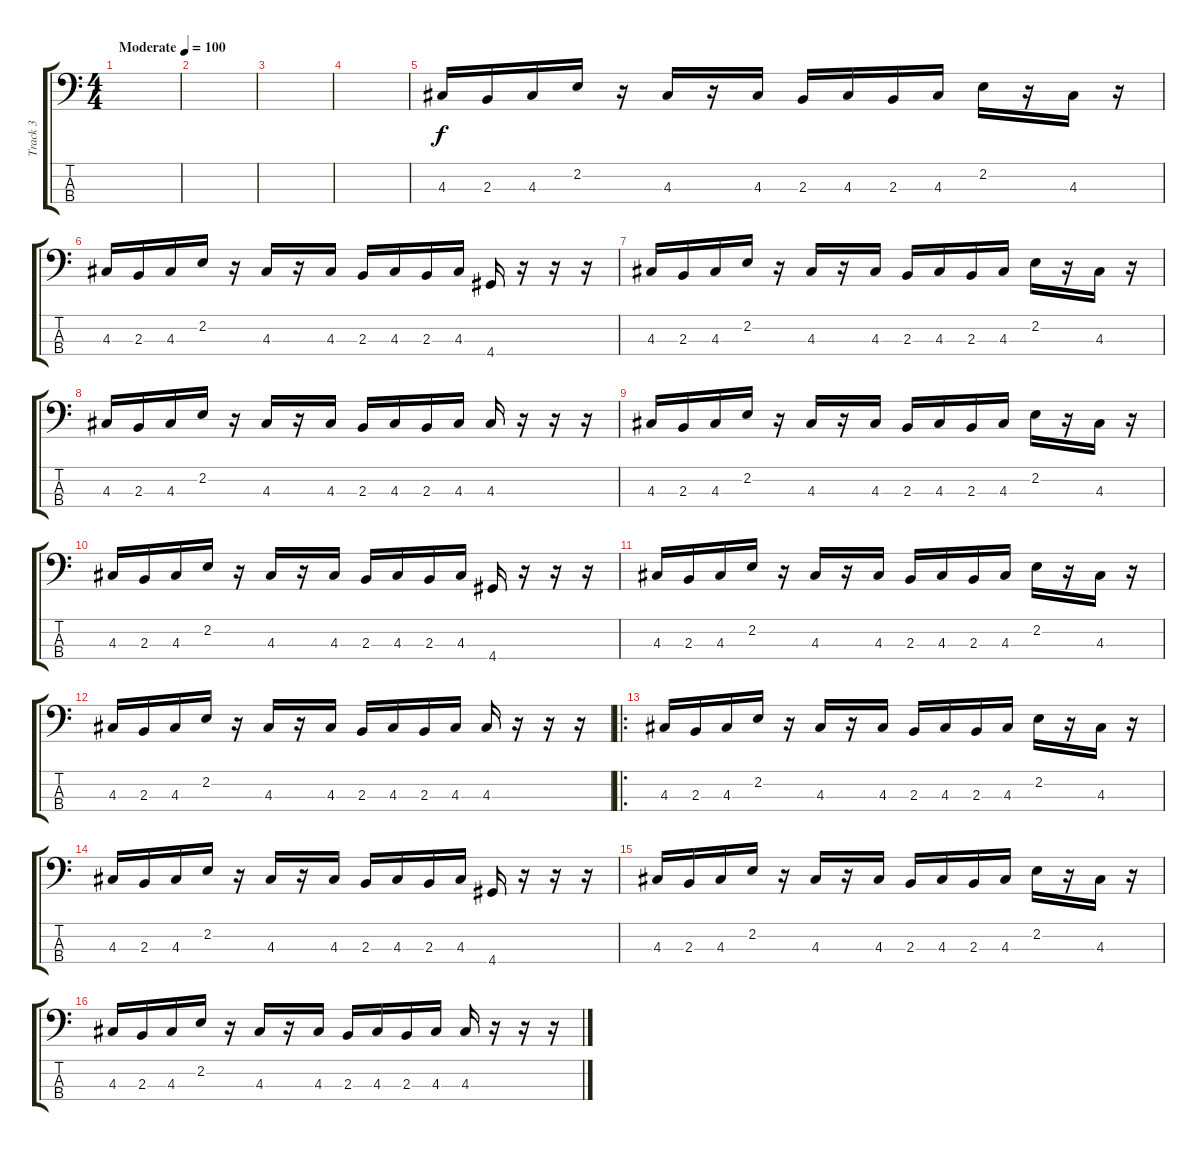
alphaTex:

\track ("Track 3" "Track 3") {instrument electricbassfinger}
\staff {score tabs}
\tuning (G2 D2 A1 E1) {hide}
\ts (4 4)
\tempo (100 "Moderate")
\clef f4
\ks c
|
|
|
|
4.3.16 2.3.16 4.3.16 2.2.16 r.16 4.3.16 r.16 4.3.16 2.3.16 4.3.16 2.3.16 4.3.16 2.2.16 r.16 4.3.16 r.16 |
4.3.16 2.3.16 4.3.16 2.2.16 r.16 4.3.16 r.16 4.3.16 2.3.16 4.3.16 2.3.16 4.3.16 4.4.16 r.16 r.16 r.16 |
4.3.16 2.3.16 4.3.16 2.2.16 r.16 4.3.16 r.16 4.3.16 2.3.16 4.3.16 2.3.16 4.3.16 2.2.16 r.16 4.3.16 r.16 |
4.3.16 2.3.16 4.3.16 2.2.16 r.16 4.3.16 r.16 4.3.16 2.3.16 4.3.16 2.3.16 4.3.16 4.3.16 r.16 r.16 r.16 |
4.3.16 2.3.16 4.3.16 2.2.16 r.16 4.3.16 r.16 4.3.16 2.3.16 4.3.16 2.3.16 4.3.16 2.2.16 r.16 4.3.16 r.16 |
4.3.16 2.3.16 4.3.16 2.2.16 r.16 4.3.16 r.16 4.3.16 2.3.16 4.3.16 2.3.16 4.3.16 4.4.16 r.16 r.16 r.16 |
4.3.16 2.3.16 4.3.16 2.2.16 r.16 4.3.16 r.16 4.3.16 2.3.16 4.3.16 2.3.16 4.3.16 2.2.16 r.16 4.3.16 r.16 |
4.3.16 2.3.16 4.3.16 2.2.16 r.16 4.3.16 r.16 4.3.16 2.3.16 4.3.16 2.3.16 4.3.16 4.3.16 r.16 r.16 r.16 |
\ro
4.3.16 2.3.16 4.3.16 2.2.16 r.16 4.3.16 r.16 4.3.16 2.3.16 4.3.16 2.3.16 4.3.16 2.2.16 r.16 4.3.16 r.16 |
4.3.16 2.3.16 4.3.16 2.2.16 r.16 4.3.16 r.16 4.3.16 2.3.16 4.3.16 2.3.16 4.3.16 4.4.16 r.16 r.16 r.16 |
4.3.16 2.3.16 4.3.16 2.2.16 r.16 4.3.16 r.16 4.3.16 2.3.16 4.3.16 2.3.16 4.3.16 2.2.16 r.16 4.3.16 r.16 |
4.3.16 2.3.16 4.3.16 2.2.16 r.16 4.3.16 r.16 4.3.16 2.3.16 4.3.16 2.3.16 4.3.16 4.3.16 r.16 r.16 r.16
